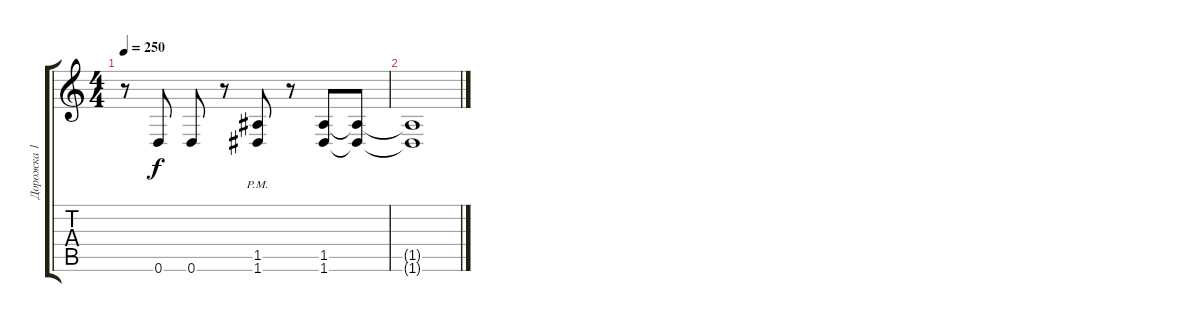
\track ("Дорожка 1" "Дорожка 1") {instrument distortionguitar}
\staff {score tabs}
\tuning (E4 B3 G3 D3 A2 D2) {hide}
\ts (4 4)
\tempo 250
\clef g2
\ks c
r.8{dy f} 0.6.8 0.6.8 r.8 (1.5{pm} 1.6{pm}).8 r.8 (1.5 1.6).8 (1.5{t} 1.6{t}).8 |
(1.5{t} 1.6{t}).1
